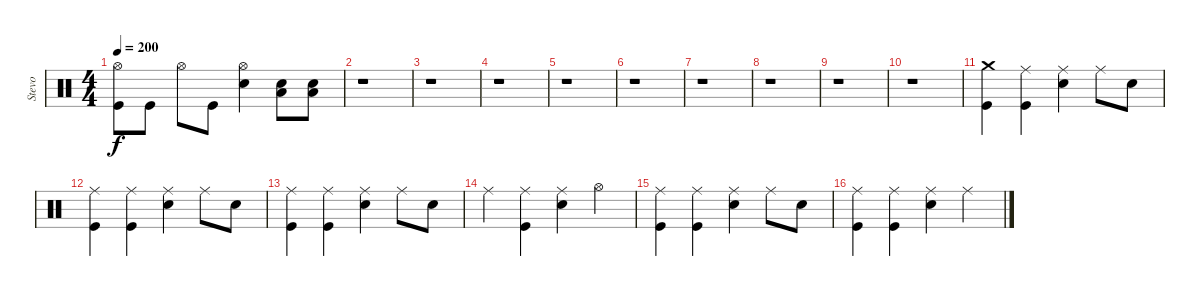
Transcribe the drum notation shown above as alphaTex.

\track ("Stevo" "Stevo") {instrument percussion}
\staff {score}
\articulation defaults
\ts (4 4)
\tempo 200
\clef neutral
\ks c
("Hi-Hat (open)" "Kick (hit)").8{dy f} "Kick (hit)".8 "Hi-Hat (open)".8 "Kick (hit)".8 ("Hi-Hat (open)" "Electric Snare (hit)").4 ("Electric Snare (hit)" "Low Floor Tom (hit)").8 ("Electric Snare (hit)" "Low Floor Tom (hit)").8 |
r.1 |
r.1 |
r.1 |
r.1 |
r.1 |
r.1 |
r.1 |
r.1 |
r.1 |
("Crash medium (hit)" "Kick (hit)").4 ("Ride (middle)" "Kick (hit)").4 ("Ride (middle)" "Electric Snare (hit)").4 "Ride (middle)".8 "Electric Snare (hit)".8 |
("Ride (middle)" "Kick (hit)").4 ("Ride (middle)" "Kick (hit)").4 ("Ride (middle)" "Electric Snare (hit)").4 "Ride (middle)".8 "Electric Snare (hit)".8 |
("Ride (middle)" "Kick (hit)").4 ("Ride (middle)" "Kick (hit)").4 ("Ride (middle)" "Electric Snare (hit)").4 "Ride (middle)".8 "Electric Snare (hit)".8 |
"Ride (middle)".4 ("Ride (middle)" "Kick (hit)").4 ("Ride (middle)" "Electric Snare (hit)").4 "Hi-Hat (open)".4 |
("Ride (middle)" "Kick (hit)").4 ("Ride (middle)" "Kick (hit)").4 ("Ride (middle)" "Electric Snare (hit)").4 "Ride (middle)".8 "Electric Snare (hit)".8 |
("Ride (middle)" "Kick (hit)").4 ("Ride (middle)" "Kick (hit)").4 ("Ride (middle)" "Electric Snare (hit)").4 "Ride (middle)".4
